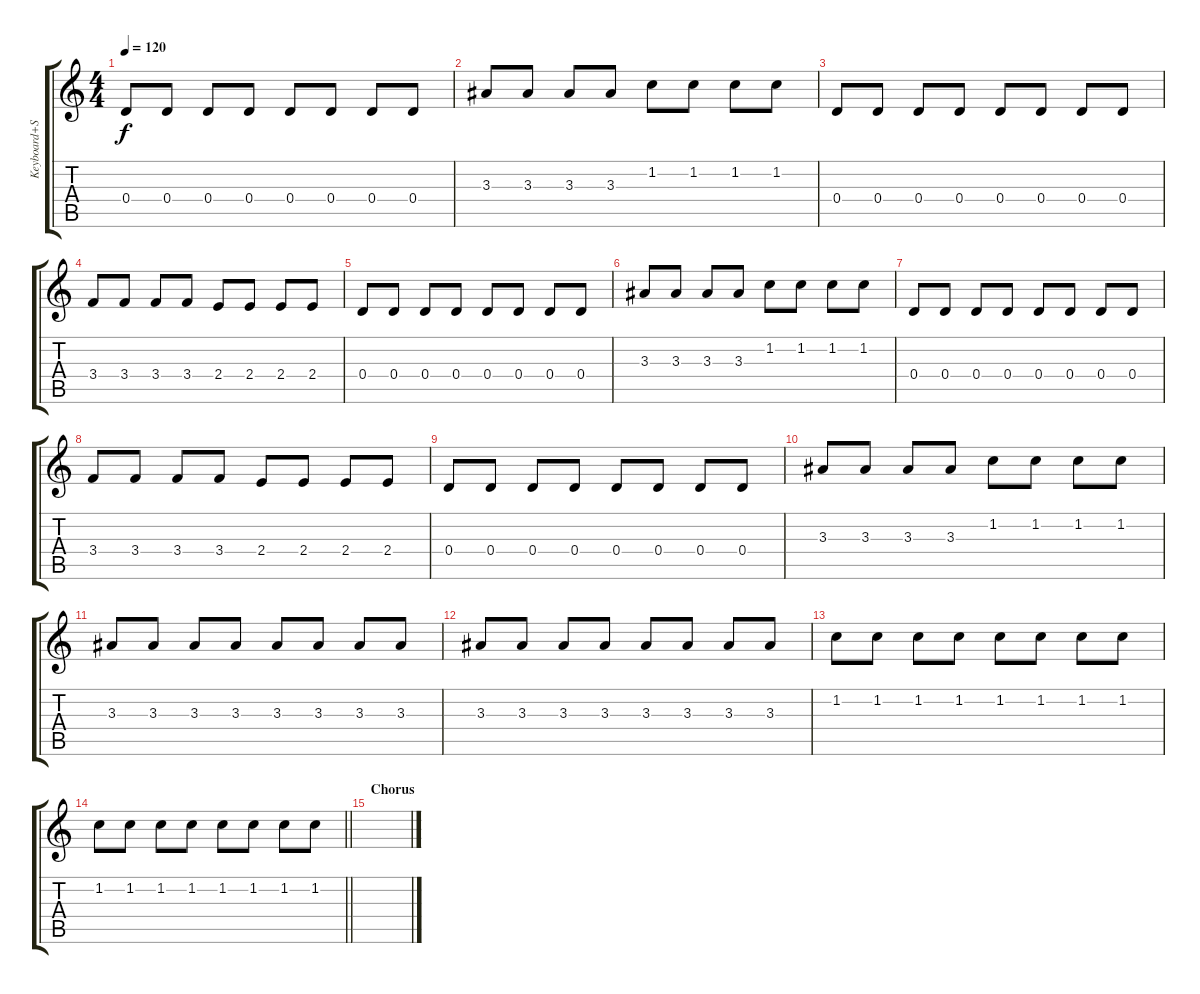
\track ("Keyboard+Symph Bass" "Keyboard+S") {instrument electricguitarjazz}
\staff {score tabs}
\tuning (E4 B3 G3 D3 A2 D2) {hide}
\ts (4 4)
\tempo 120
\clef g2
\ks c
0.4.8{dy f} 0.4.8 0.4.8 0.4.8 0.4.8 0.4.8 0.4.8 0.4.8 |
3.3.8 3.3.8 3.3.8 3.3.8 1.2.8 1.2.8 1.2.8 1.2.8 |
0.4.8 0.4.8 0.4.8 0.4.8 0.4.8 0.4.8 0.4.8 0.4.8 |
3.4.8 3.4.8 3.4.8 3.4.8 2.4.8 2.4.8 2.4.8 2.4.8 |
0.4.8 0.4.8 0.4.8 0.4.8 0.4.8 0.4.8 0.4.8 0.4.8 |
3.3.8 3.3.8 3.3.8 3.3.8 1.2.8 1.2.8 1.2.8 1.2.8 |
0.4.8 0.4.8 0.4.8 0.4.8 0.4.8 0.4.8 0.4.8 0.4.8 |
3.4.8 3.4.8 3.4.8 3.4.8 2.4.8 2.4.8 2.4.8 2.4.8 |
0.4.8 0.4.8 0.4.8 0.4.8 0.4.8 0.4.8 0.4.8 0.4.8 |
3.3.8 3.3.8 3.3.8 3.3.8 1.2.8 1.2.8 1.2.8 1.2.8 |
3.3.8 3.3.8 3.3.8 3.3.8 3.3.8 3.3.8 3.3.8 3.3.8 |
3.3.8 3.3.8 3.3.8 3.3.8 3.3.8 3.3.8 3.3.8 3.3.8 |
1.2.8 1.2.8 1.2.8 1.2.8 1.2.8 1.2.8 1.2.8 1.2.8 |
\barLineRight lightlight
1.2.8 1.2.8 1.2.8 1.2.8 1.2.8 1.2.8 1.2.8 1.2.8 |
\section ("" "Chorus")
